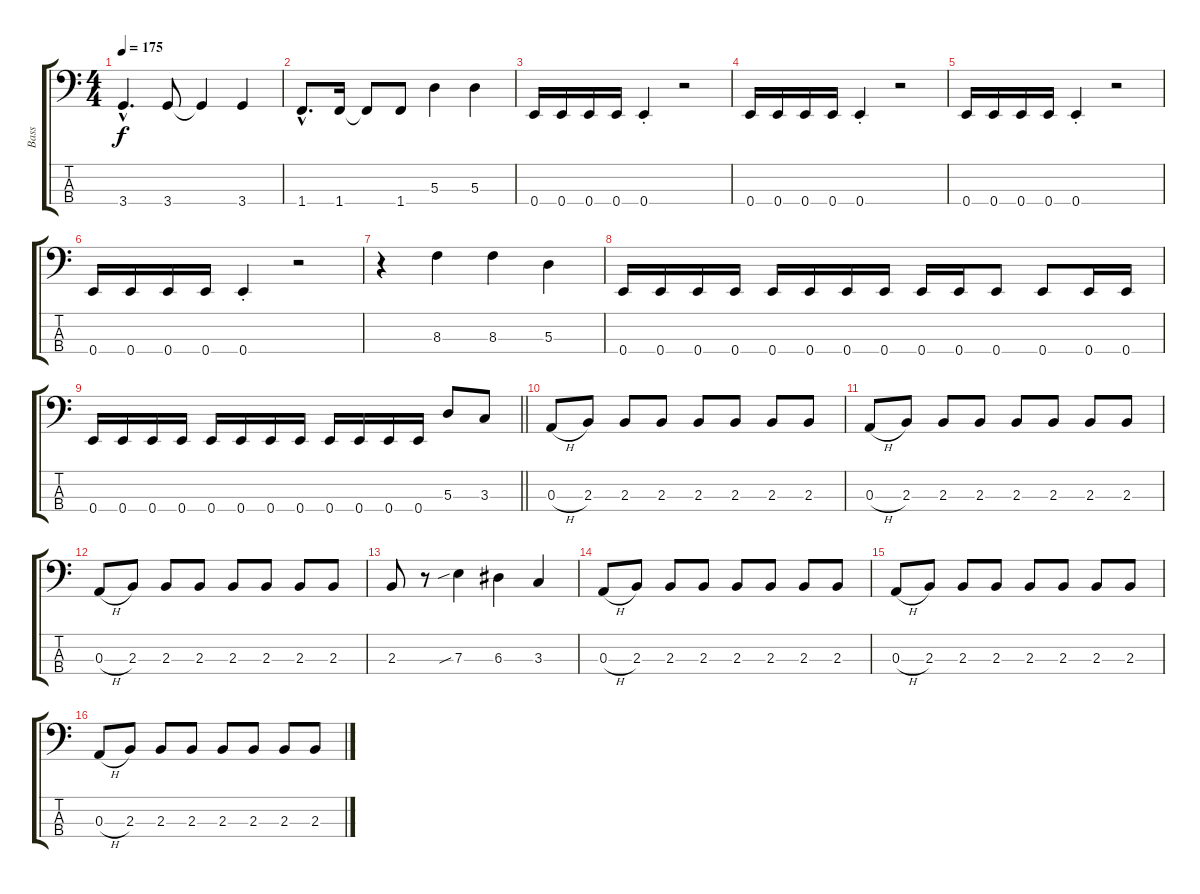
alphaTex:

\track ("Bass" "Bass") {instrument electricbasspick}
\staff {score tabs}
\tuning (G2 D2 A1 E1) {hide}
\ts (4 4)
\tempo 175
\clef f4
\ks c
3.4{hac}.4{d dy f} 3.4.8 3.4{t}.4 3.4.4 |
1.4{hac}.8{d} 1.4.16 1.4{t}.8 1.4.8 5.3.4 5.3.4 |
0.4.16 0.4.16 0.4.16 0.4.16 0.4{st}.4 r.2 |
0.4.16 0.4.16 0.4.16 0.4.16 0.4{st}.4 r.2 |
0.4.16 0.4.16 0.4.16 0.4.16 0.4{st}.4 r.2 |
0.4.16 0.4.16 0.4.16 0.4.16 0.4{st}.4 r.2 |
r.4 8.3.4 8.3.4 5.3.4 |
0.4.16 0.4.16 0.4.16 0.4.16 0.4.16 0.4.16 0.4.16 0.4.16 0.4.16 0.4.16 0.4.8 0.4.8 0.4.16 0.4.16 |
\barLineRight lightlight
0.4.16 0.4.16 0.4.16 0.4.16 0.4.16 0.4.16 0.4.16 0.4.16 0.4.16 0.4.16 0.4.16 0.4.16 5.3.8 3.3.8 |
0.3{h}.8 2.3.8 2.3.8 2.3.8 2.3.8 2.3.8 2.3.8 2.3.8 |
0.3{h}.8 2.3.8 2.3.8 2.3.8 2.3.8 2.3.8 2.3.8 2.3.8 |
0.3{h}.8 2.3.8 2.3.8 2.3.8 2.3.8 2.3.8 2.3.8 2.3.8 |
2.3.8 r.8 7.3{sib}.4 6.3.4 3.3.4 |
0.3{h}.8 2.3.8 2.3.8 2.3.8 2.3.8 2.3.8 2.3.8 2.3.8 |
0.3{h}.8 2.3.8 2.3.8 2.3.8 2.3.8 2.3.8 2.3.8 2.3.8 |
0.3{h}.8 2.3.8 2.3.8 2.3.8 2.3.8 2.3.8 2.3.8 2.3.8
